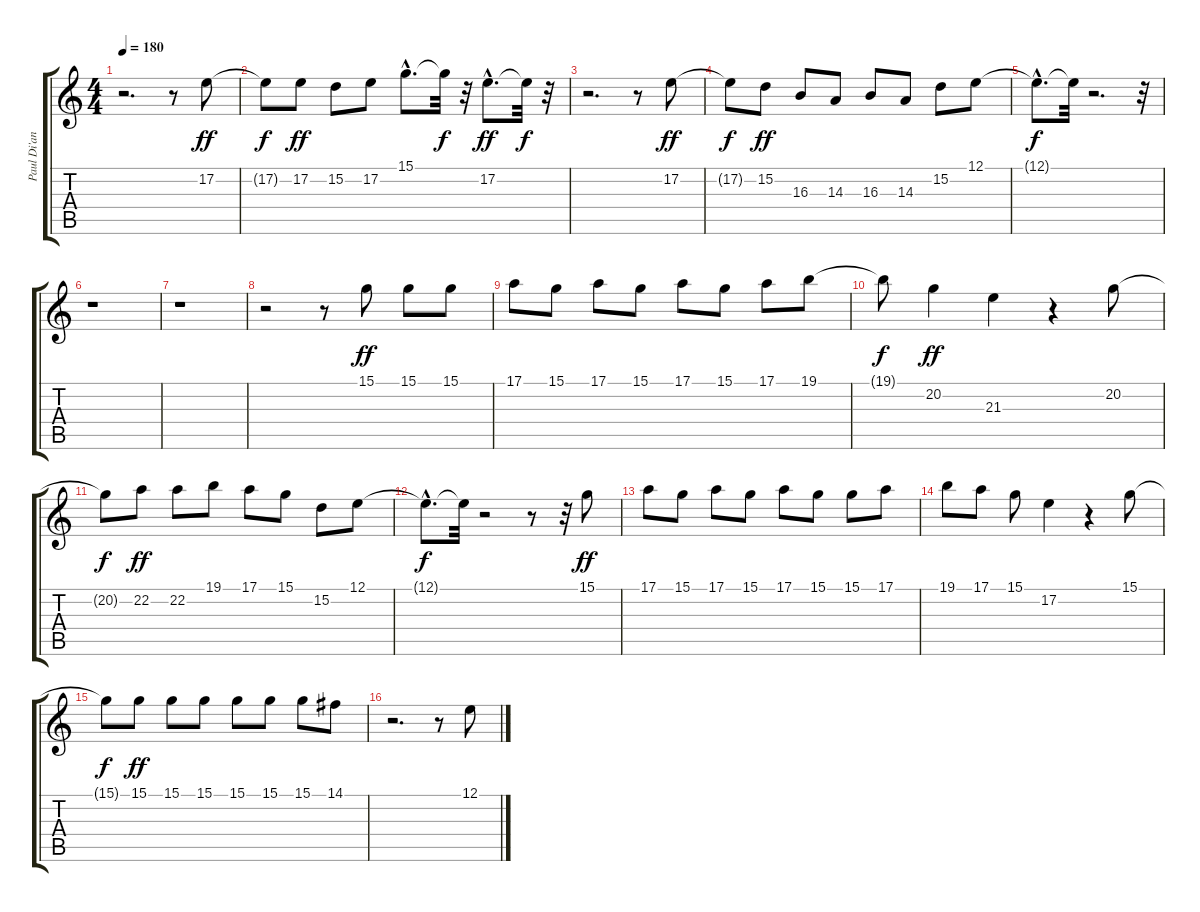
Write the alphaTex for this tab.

\track ("Paul Di'anno" "Paul Di'an") {instrument choiraahs}
\staff {score tabs}
\tuning (E4 B3 G3 D3 A2 E2) {hide}
\ts (4 4)
\tempo 180
\clef g2
\ks c
r.2{d dy f} r.8 17.2.8{dy ff} |
17.2{t}.8{dy f} 17.2.8{dy ff} 15.2.8 17.2.8 15.1{hac}.8{d} 15.1{t}.32{dy f} r.32 17.2{hac}.8{d dy ff} 17.2{t}.32{dy f} r.32 |
r.2{d} r.8 17.2.8{dy ff} |
17.2{t}.8{dy f} 15.2.8{dy ff} 16.3.8 14.3.8 16.3.8 14.3.8 15.2.8 12.1.8 |
12.1{hac t}.8{d dy f} 12.1{t}.32 r.2{d} r.32 |
r.1 |
r.1 |
r.2 r.8 15.1.8{dy ff} 15.1.8 15.1.8 |
17.1.8 15.1.8 17.1.8 15.1.8 17.1.8 15.1.8 17.1.8 19.1.8 |
19.1{t}.8{dy f} 20.2.4{dy ff} 21.3.4 r.4 20.2.8 |
20.2{t}.8{dy f} 22.2.8{dy ff} 22.2.8 19.1.8 17.1.8 15.1.8 15.2.8 12.1.8 |
12.1{hac t}.8{d dy f} 12.1{t}.32 r.2 r.8 r.32 15.1.8{dy ff} |
17.1.8 15.1.8 17.1.8 15.1.8 17.1.8 15.1.8 15.1.8 17.1.8 |
19.1.8 17.1.8 15.1.8 17.2.4 r.4 15.1.8 |
15.1{t}.8{dy f} 15.1.8{dy ff} 15.1.8 15.1.8 15.1.8 15.1.8 15.1.8 14.1.8 |
r.2{d} r.8 12.1.8
